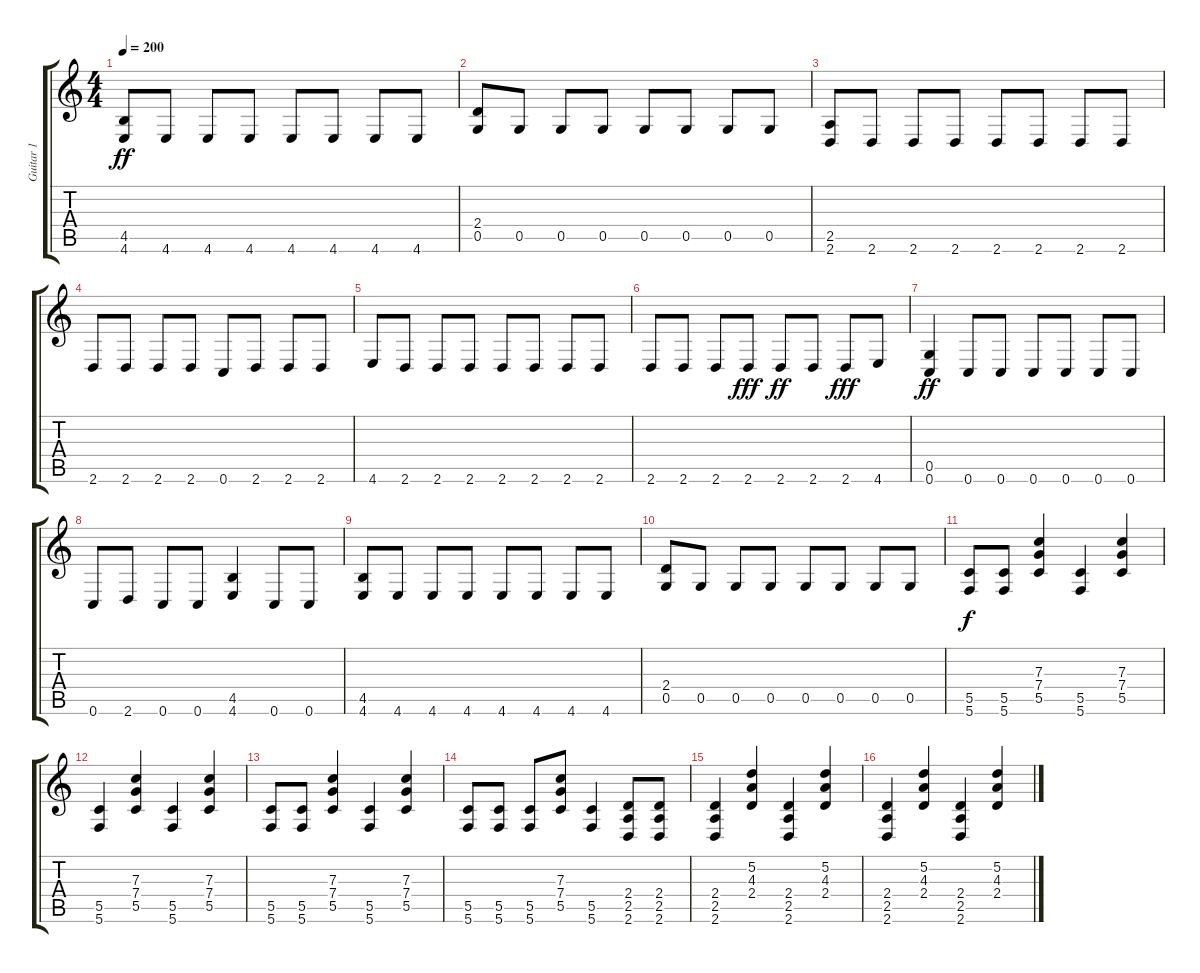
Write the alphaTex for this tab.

\track ("Guitar 1" "Guitar 1") {instrument distortionguitar}
\staff {score tabs}
\tuning (D4 A3 F3 C3 G2 C2) {hide}
\ts (4 4)
\tempo 200
\clef g2
\ks c
(4.5 4.6).8{dy ff} 4.6.8 4.6.8 4.6.8 4.6.8 4.6.8 4.6.8 4.6.8 |
(2.4 0.5).8 0.5.8 0.5.8 0.5.8 0.5.8 0.5.8 0.5.8 0.5.8 |
(2.5 2.6).8 2.6.8 2.6.8 2.6.8 2.6.8 2.6.8 2.6.8 2.6.8 |
2.6.8 2.6.8 2.6.8 2.6.8 0.6.8 2.6.8 2.6.8 2.6.8 |
4.6.8 2.6.8 2.6.8 2.6.8 2.6.8 2.6.8 2.6.8 2.6.8 |
2.6.8 2.6.8 2.6.8 2.6.8{dy fff} 2.6.8{dy ff} 2.6.8 2.6.8{dy fff} 4.6.8 |
(0.5 0.6).4{dy ff} 0.6.8 0.6.8 0.6.8 0.6.8 0.6.8 0.6.8 |
0.6.8 2.6.8 0.6.8 0.6.8 (4.5 4.6).4 0.6.8 0.6.8 |
(4.5 4.6).8 4.6.8 4.6.8 4.6.8 4.6.8 4.6.8 4.6.8 4.6.8 |
(2.4 0.5).8 0.5.8 0.5.8 0.5.8 0.5.8 0.5.8 0.5.8 0.5.8 |
(5.5 5.6).8{dy f} (5.5 5.6).8 (7.3 7.4 5.5).4 (5.5 5.6).4 (7.3 7.4 5.5).4 |
(5.5 5.6).4 (7.3 7.4 5.5).4 (5.5 5.6).4 (7.3 7.4 5.5).4 |
(5.5 5.6).8 (5.5 5.6).8 (7.3 7.4 5.5).4 (5.5 5.6).4 (7.3 7.4 5.5).4 |
(5.5 5.6).8 (5.5 5.6).8 (5.5 5.6).8 (7.3 7.4 5.5).8 (5.5 5.6).4 (2.4 2.5 2.6).8 (2.4 2.5 2.6).8 |
(2.4 2.5 2.6).4 (5.2 4.3 2.4).4 (2.4 2.5 2.6).4 (5.2 4.3 2.4).4 |
(2.4 2.5 2.6).4 (5.2 4.3 2.4).4 (2.4 2.5 2.6).4 (5.2 4.3 2.4).4
